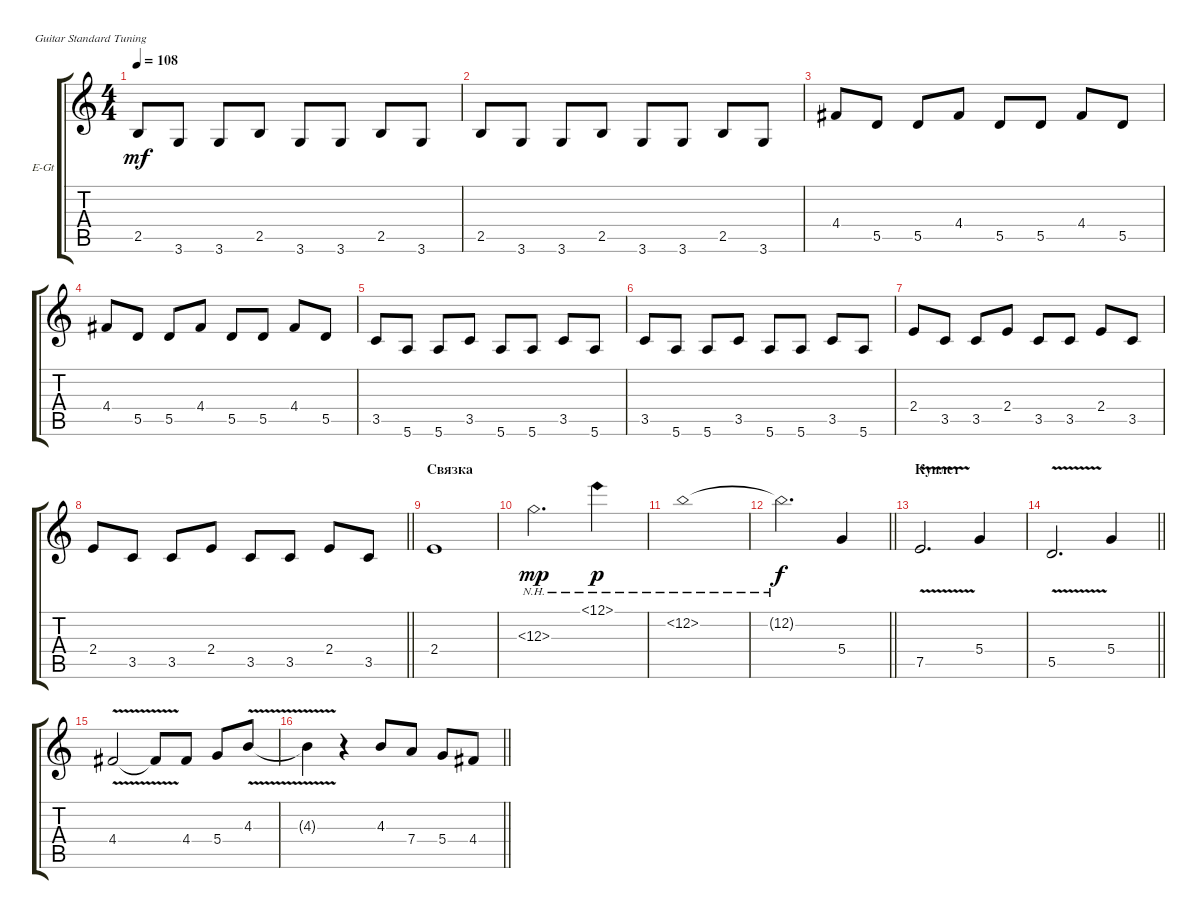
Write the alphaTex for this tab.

\bracketExtendMode groupsimilarinstruments
\firstSystemTrackNameOrientation horizontal
\otherSystemsTrackNameOrientation horizontal
\track ("Г. Каспарян" "E-Gt") {instrument electricguitarclean}
\staff {score tabs}
\tuning (E4 B3 G3 D3 A2 E2)
\ts (4 4)
\tempo 108
\clef g2
\ks c
2.5.8{dy mf} 3.6.8 3.6.8 2.5.8 3.6.8 3.6.8 2.5.8 3.6.8 |
2.5.8 3.6.8 3.6.8 2.5.8 3.6.8 3.6.8 2.5.8 3.6.8 |
4.4.8 5.5.8 5.5.8 4.4.8 5.5.8 5.5.8 4.4.8 5.5.8 |
4.4.8 5.5.8 5.5.8 4.4.8 5.5.8 5.5.8 4.4.8 5.5.8 |
3.5.8 5.6.8 5.6.8 3.5.8 5.6.8 5.6.8 3.5.8 5.6.8 |
3.5.8 5.6.8 5.6.8 3.5.8 5.6.8 5.6.8 3.5.8 5.6.8 |
2.4.8 3.5.8 3.5.8 2.4.8 3.5.8 3.5.8 2.4.8 3.5.8 |
\barLineRight lightlight
2.4.8 3.5.8 3.5.8 2.4.8 3.5.8 3.5.8 2.4.8 3.5.8 |
\section ("" "Связка")
2.4.1 |
12.3{nh}.2{d dy mp} 12.1{nh}.4{dy p} |
12.2{nh}.1 |
\barLineRight lightlight
12.2{nh t}.2{d dy f} 5.4.4 |
\section ("" "Куплет")
7.5{v}.2{d} 5.4.4 |
\barLineRight lightlight
5.5{v}.2{d} 5.4.4 |
4.4{v}.2 4.4{v t}.8 4.4.8 5.4.8 4.3{v}.8 |
\barLineRight lightlight
4.3{v t}.4 r.4 4.3.8 7.4.8 5.4.8 4.4.8
